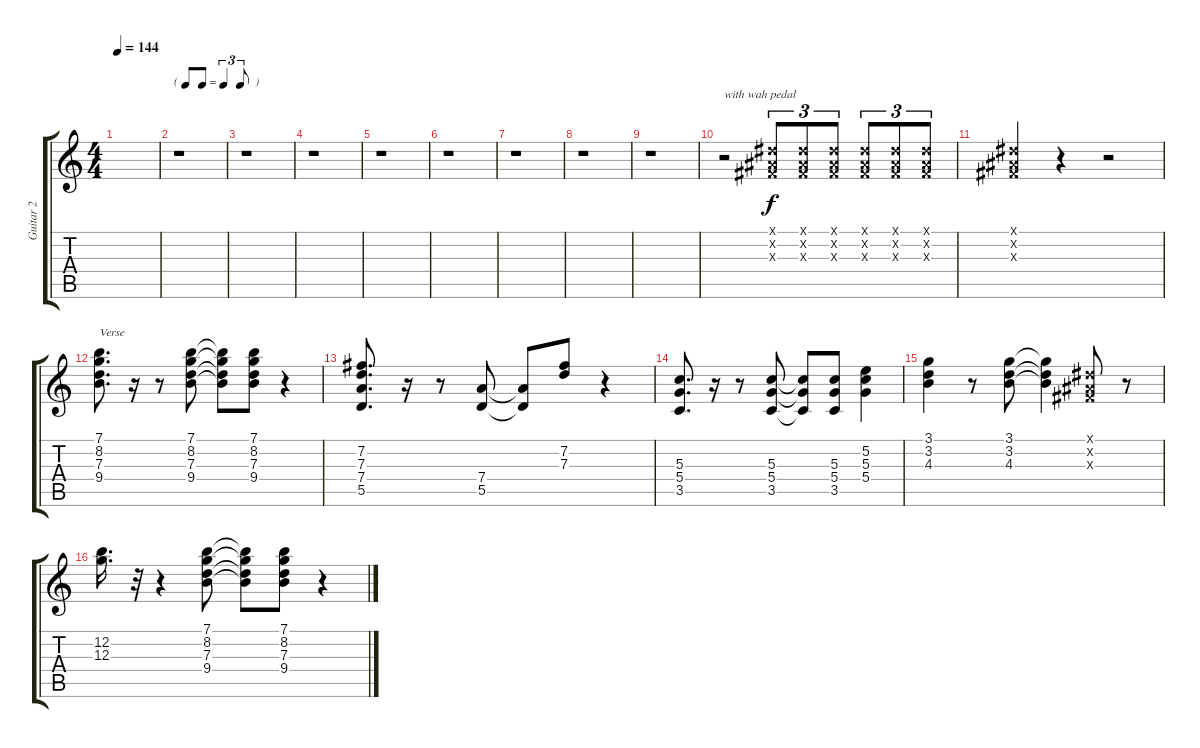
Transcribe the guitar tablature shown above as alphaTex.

\track ("Guitar 2" "Guitar 2") {instrument electricguitarclean}
\staff {score tabs}
\tuning (E4 B3 G3 D3 A2 E2) {hide}
\ts (4 4)
\tempo 144
\clef g2
\ks c
|
\tf triplet8th
r.1 |
r.1 |
r.1 |
r.1 |
r.1 |
r.1 |
r.1 |
r.1 |
r.2{txt "with wah pedal"} (-1.1{x} -1.2{x} -1.3{x}).8{tu (3 2)} (-1.1{x} -1.2{x} -1.3{x}).8{tu (3 2)} (-1.1{x} -1.2{x} -1.3{x}).8{tu (3 2)} (-1.1{x} -1.2{x} -1.3{x}).8{tu (3 2)} (-1.1{x} -1.2{x} -1.3{x}).8{tu (3 2)} (-1.1{x} -1.2{x} -1.3{x}).8{tu (3 2)} |
(-1.1{x} -1.2{x} -1.3{x}).4 r.4 r.2 |
(7.1 8.2 7.3 9.4).8{d txt "Verse"} r.16 r.8 (7.1 8.2 7.3 9.4).8 (7.1{t} 8.2{t} 7.3{t} 9.4{t}).8 (7.1 8.2 7.3 9.4).8 r.4 |
(7.2 7.3 7.4 5.5).8{d} r.16 r.8 (7.4 5.5).8 (7.4{t} 5.5{t}).8 (7.2 7.3).8 r.4 |
(5.3 5.4 3.5).8{d} r.16 r.8 (5.3 5.4 3.5).8 (5.3{t} 5.4{t} 3.5{t}).8 (5.3 5.4 3.5).8 (5.2 5.3 5.4).4 |
(3.1 3.2 4.3).4 r.8 (3.1 3.2 4.3).8 (3.1{t} 3.2{t} 4.3{t}).4 (-1.1{x} -1.2{x} -1.3{x}).8 r.8 |
(12.2 12.3).16{d} r.32 r.4 (7.1 8.2 7.3 9.4).8 (7.1{t} 8.2{t} 7.3{t} 9.4{t}).8 (7.1 8.2 7.3 9.4).8 r.4
